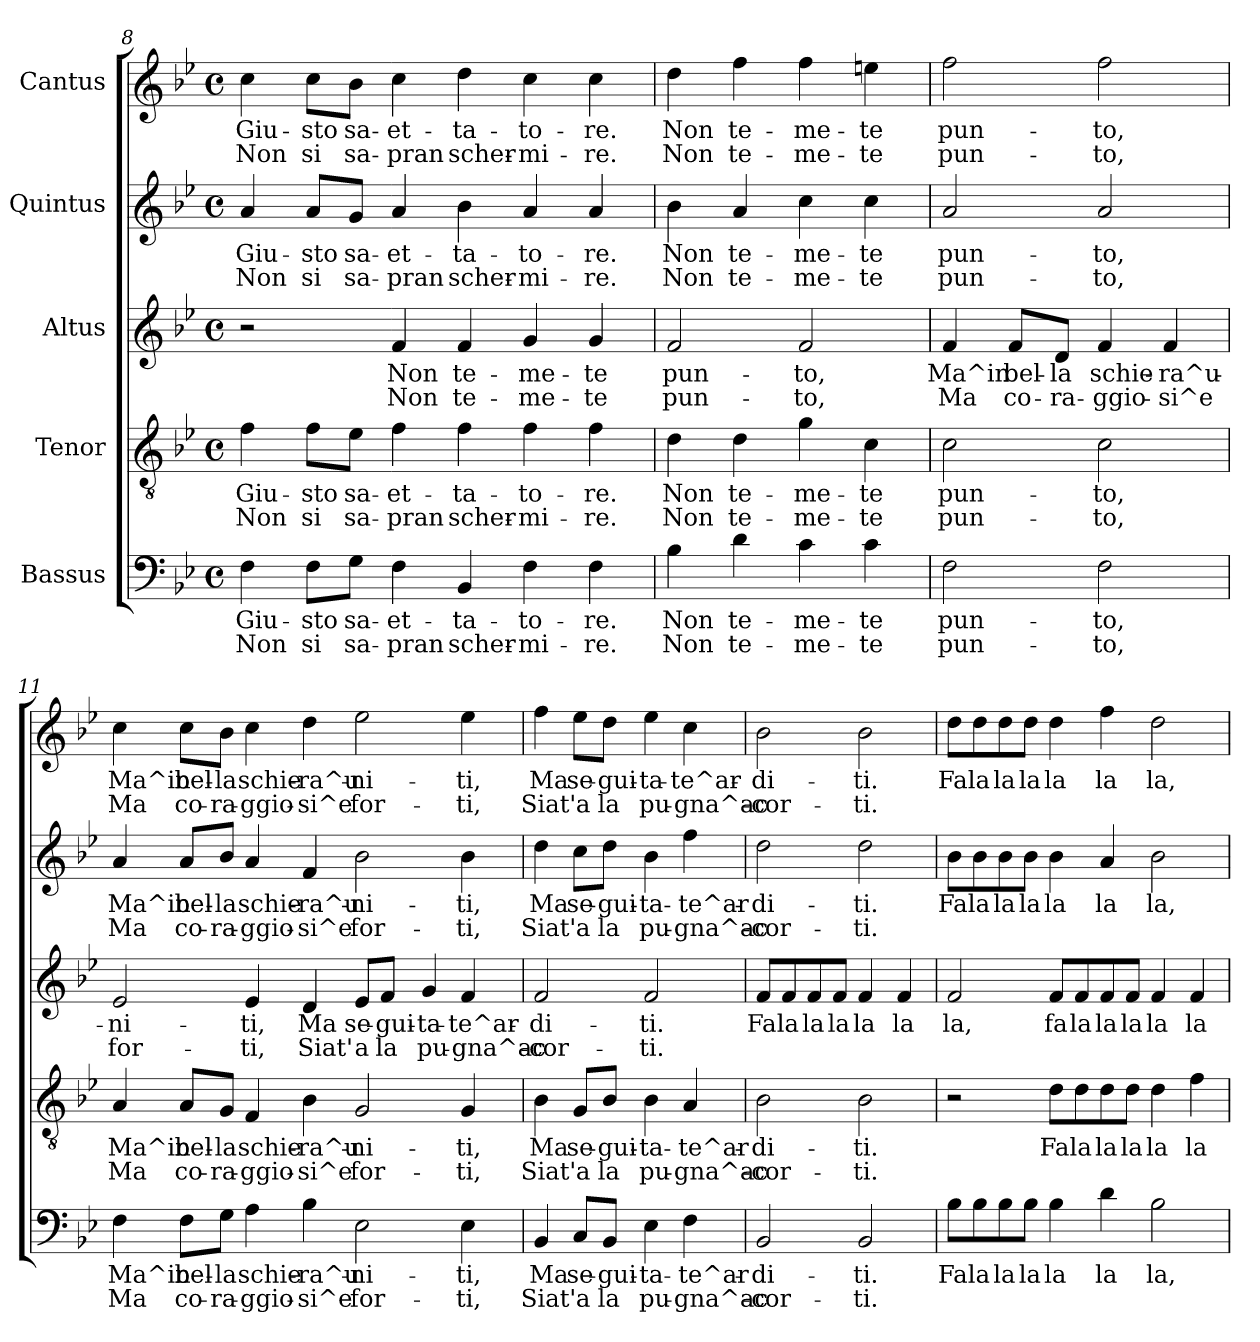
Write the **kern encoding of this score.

**kern	**text	**text	**kern	**text	**text	**kern	**text	**text	**kern	**text	**text	**kern	**text	**text
*part5	*part5	*part5	*part4	*part4	*part4	*part3	*part3	*part3	*part2	*part2	*part2	*part1	*part1	*part1
*staff5	*staff5	*staff5	*staff4	*staff4	*staff4	*staff3	*staff3	*staff3	*staff2	*staff2	*staff2	*staff1	*staff1	*staff1
*I"Bassus	*	*	*I"Tenor	*	*	*I"Altus	*	*	*I"Quintus	*	*	*I"Cantus	*	*
!!LO:LB:g=z
*clefF4	*	*	*clefGv2	*	*	*clefG2	*	*	*clefG2	*	*	*clefG2	*	*
*k[b-e-]	*	*	*k[b-e-]	*	*	*k[b-e-]	*	*	*k[b-e-]	*	*	*k[b-e-]	*	*
*B-:	*	*	*B-:	*	*	*B-:	*	*	*B-:	*	*	*B-:	*	*
*M4/4	*	*	*M4/4	*	*	*M4/4	*	*	*M4/4	*	*	*M4/4	*	*
*met(c)	*	*	*met(c)	*	*	*met(c)	*	*	*met(c)	*	*	*met(c)	*	*
=8	=8	=8	=8	=8	=8	=8	=8	=8	=8	=8	=8	=8	=8	=8
!	!LO:LY:b:cj	!LO:LY:b:cj	!	!LO:LY:b:cj	!LO:LY:b:cj	!	!	!	!	!LO:LY:b:cj	!LO:LY:b:cj	!	!LO:LY:b:cj	!LO:LY:b:cj
4F\	Giu-	-Non	4f\	Giu-	-Non	2r	.	.	4a/	Giu-	-Non	4cc\	Giu-	-Non
!	!LO:LY:b:cj	!LO:LY:b:cj	!	!LO:LY:b:cj	!LO:LY:b:cj	!	!	!	!	!LO:LY:b:cj	!LO:LY:b:cj	!	!LO:LY:b:cj	!LO:LY:b:cj
8F\L	sto	si	8f\L	sto	si	.	.	.	8a/L	sto	si	8cc\L	sto	si
!	!LO:LY:b:cj	!LO:LY:b:cj	!	!LO:LY:b:cj	!LO:LY:b:cj	!	!	!	!	!LO:LY:b:cj	!LO:LY:b:cj	!	!LO:LY:b:cj	!LO:LY:b:cj
8G\J	sa-	-sa-	8e-\J	sa-	-sa-	.	.	.	8g/J	sa-	-sa-	8b-\J	sa-	-sa-
!	!LO:LY:b:cj	!LO:LY:b:cj	!	!LO:LY:b:cj	!LO:LY:b:cj	!	!LO:LY:b:cj	!LO:LY:b:cj	!	!LO:LY:b:cj	!LO:LY:b:cj	!	!LO:LY:b:cj	!LO:LY:b:cj
4F\	-et-	-pran	4f\	-et-	-pran	4f/	Non	Non	4a/	-et-	-pran	4cc\	-et-	-pran
!	!LO:LY:b:cj	!LO:LY:b:cj	!	!LO:LY:b:cj	!LO:LY:b:cj	!	!LO:LY:b:cj	!LO:LY:b:cj	!	!LO:LY:b:cj	!LO:LY:b:cj	!	!LO:LY:b:cj	!LO:LY:b:cj
4BB-/	ta-	-scher-	4f\	ta-	-scher-	4f/	te-	-te-	4b-\	ta-	-scher-	4dd\	ta-	-scher-
!	!LO:LY:b:cj	!LO:LY:b:cj	!	!LO:LY:b:cj	!LO:LY:b:cj	!	!LO:LY:b:cj	!LO:LY:b:cj	!	!LO:LY:b:cj	!LO:LY:b:cj	!	!LO:LY:b:cj	!LO:LY:b:cj
4F\	-to-	-mi-	4f\	-to-	-mi-	4g/	-me-	-me-	4a/	-to-	-mi-	4cc\	-to-	-mi-
!	!LO:LY:b:cj	!LO:LY:b:cj	!	!LO:LY:b:cj	!LO:LY:b:cj	!	!LO:LY:b:cj	!LO:LY:b:cj	!	!LO:LY:b:cj	!LO:LY:b:cj	!	!LO:LY:b:cj	!LO:LY:b:cj
4F\	-re.	re.	4f\	-re.	re.	4g/	-te	te	4a/	-re.	re.	4cc\	-re.	re.
!!LO:PB:g=z
=9	=9	=9	=9	=9	=9	=9	=9	=9	=9	=9	=9	=9	=9	=9
!	!LO:LY:b:cj	!LO:LY:b:cj	!	!LO:LY:b:cj	!LO:LY:b:cj	!	!LO:LY:b:cj	!LO:LY:b:cj	!	!LO:LY:b:cj	!LO:LY:b:cj	!	!LO:LY:b:cj	!LO:LY:b:cj
4B-\	Non	Non	4d\	Non	Non	2f/	pun-	-pun-	4b-\	Non	Non	4dd\	Non	Non
!	!LO:LY:b:cj	!LO:LY:b:cj	!	!LO:LY:b:cj	!LO:LY:b:cj	!	!	!	!	!LO:LY:b:cj	!LO:LY:b:cj	!	!LO:LY:b:cj	!LO:LY:b:cj
4d\	te-	-te-	4d\	te-	-te-	.	.	.	4a/	te-	-te-	4ff\	te-	-te-
!	!LO:LY:b:cj	!LO:LY:b:cj	!	!LO:LY:b:cj	!LO:LY:b:cj	!	!LO:LY:b:cj	!LO:LY:b:cj	!	!LO:LY:b:cj	!LO:LY:b:cj	!	!LO:LY:b:cj	!LO:LY:b:cj
4c\	-me-	-me-	4g\	-me-	-me-	2f/	-to,	to,	4cc\	-me-	-me-	4ff\	-me-	-me-
!	!LO:LY:b:cj	!LO:LY:b:cj	!	!LO:LY:b:cj	!LO:LY:b:cj	!	!	!	!	!LO:LY:b:cj	!LO:LY:b:cj	!	!LO:LY:b:cj	!LO:LY:b:cj
4c\	-te	te	4c\	-te	te	.	.	.	4cc\	-te	te	4een\	-te	te
!!LO:LB:g=z
=10	=10	=10	=10	=10	=10	=10	=10	=10	=10	=10	=10	=10	=10	=10
!	!LO:LY:b:cj	!LO:LY:b:cj	!	!LO:LY:b:cj	!LO:LY:b:cj	!	!LO:LY:b:cj	!LO:LY:b:cj	!	!LO:LY:b:cj	!LO:LY:b:cj	!	!LO:LY:b:cj	!LO:LY:b:cj
2F\	pun-	-pun-	2c\	pun-	-pun-	4f/	Ma^in	Ma	2a/	pun-	-pun-	2ff\	pun-	-pun-
!	!	!	!	!	!	!	!LO:LY:b:cj	!LO:LY:b:cj	!	!	!	!	!	!
.	.	.	.	.	.	8f/L	bel-	-co-	.	.	.	.	.	.
!	!	!	!	!	!	!	!LO:LY:b:cj	!LO:LY:b:cj	!	!	!	!	!	!
.	.	.	.	.	.	8d/J	-la	ra-	.	.	.	.	.	.
!	!LO:LY:b:cj	!LO:LY:b:cj	!	!LO:LY:b:cj	!LO:LY:b:cj	!	!LO:LY:b:cj	!LO:LY:b:cj	!	!LO:LY:b:cj	!LO:LY:b:cj	!	!LO:LY:b:cj	!LO:LY:b:cj
2F\	-to,	to,	2c\	-to,	to,	4f/	-schie-	-ggio-	2a/	-to,	to,	2ff\	-to,	to,
!	!	!	!	!	!	!	!LO:LY:b:cj	!LO:LY:b:cj	!	!	!	!	!	!
.	.	.	.	.	.	4f/	-ra^u-	-si^e	.	.	.	.	.	.
!!LO:LB:g=z
=11	=11	=11	=11	=11	=11	=11	=11	=11	=11	=11	=11	=11	=11	=11
!	!LO:LY:b:cj	!LO:LY:b:cj	!	!LO:LY:b:cj	!LO:LY:b:cj	!	!LO:LY:b:cj	!LO:LY:b:cj	!	!LO:LY:b:cj	!LO:LY:b:cj	!	!LO:LY:b:cj	!LO:LY:b:cj
4F\	Ma^in	Ma	4A/	Ma^in	Ma	2e-/	ni-	-for-	4a/	Ma^in	Ma	4cc\	Ma^in	Ma
!	!LO:LY:b:cj	!LO:LY:b:cj	!	!LO:LY:b:cj	!LO:LY:b:cj	!	!	!	!	!LO:LY:b:cj	!LO:LY:b:cj	!	!LO:LY:b:cj	!LO:LY:b:cj
8F\L	bel-	-co-	8A/L	bel-	-co-	.	.	.	8a/L	bel-	-co-	8cc\L	bel-	-co-
!	!LO:LY:b:cj	!LO:LY:b:cj	!	!LO:LY:b:cj	!LO:LY:b:cj	!	!	!	!	!LO:LY:b:cj	!LO:LY:b:cj	!	!LO:LY:b:cj	!LO:LY:b:cj
8G\J	-la	ra-	8G/J	-la	ra-	.	.	.	8b-/J	-la	ra-	8b-\J	-la	ra-
!	!LO:LY:b:cj	!LO:LY:b:cj	!	!LO:LY:b:cj	!LO:LY:b:cj	!	!LO:LY:b:cj	!LO:LY:b:cj	!	!LO:LY:b:cj	!LO:LY:b:cj	!	!LO:LY:b:cj	!LO:LY:b:cj
4A\	-schie-	-ggio-	4F/	-schie-	-ggio-	4e-/	-ti,	ti,	4a/	-schie-	-ggio-	4cc\	-schie-	-ggio-
!	!LO:LY:a:cj	!LO:LY:a:cj	!	!LO:LY:a:cj	!LO:LY:a:cj	!	!LO:LY:a:cj	!LO:LY:a:cj	!	!LO:LY:a:cj	!LO:LY:a:cj	!	!LO:LY:a:cj	!LO:LY:a:cj
4B-\	-ra^u-	-si^e	4B-\	-ra^u-	-si^e	4d/	Ma	Siat'	4f/	-ra^u-	-si^e	4dd\	-ra^u-	-si^e
!	!LO:LY:a:cj	!LO:LY:a:cj	!	!LO:LY:a:cj	!LO:LY:a:cj	!	!LO:LY:a:cj	!LO:LY:a:cj	!	!LO:LY:a:cj	!LO:LY:a:cj	!	!LO:LY:a:cj	!LO:LY:a:cj
2E-\	ni-	-for-	2G/	ni-	-for-	8e-/L	se-	-a	2b-\	ni-	-for-	2ee-\	ni-	-for-
!	!	!	!	!	!	!	!LO:LY:a:cj	!LO:LY:a:cj	!	!	!	!	!	!
.	.	.	.	.	.	8f/J	gui-	-la	.	.	.	.	.	.
!	!	!	!	!	!	!	!LO:LY:a:cj	!LO:LY:a:cj	!	!	!	!	!	!
.	.	.	.	.	.	4g/	ta-	-pu-	.	.	.	.	.	.
!	!LO:LY:a:cj	!LO:LY:a:cj	!	!LO:LY:a:cj	!LO:LY:a:cj	!	!LO:LY:a:cj	!LO:LY:a:cj	!	!LO:LY:a:cj	!LO:LY:a:cj	!	!LO:LY:a:cj	!LO:LY:a:cj
4E-\	-ti,	ti,	4G/	-ti,	ti,	4f/	-te^ar-	-gna^ac-	4b-\	-ti,	ti,	4ee-\	-ti,	ti,
!!LO:LB:g=z
=12	=12	=12	=12	=12	=12	=12	=12	=12	=12	=12	=12	=12	=12	=12
!	!LO:LY:b:cj	!LO:LY:b:cj	!	!LO:LY:b:cj	!LO:LY:b:cj	!	!LO:LY:b:cj	!LO:LY:b:cj	!	!LO:LY:b:cj	!LO:LY:b:cj	!	!LO:LY:b:cj	!LO:LY:b:cj
4BB-/	Ma	Siat'	4B-\	Ma	Siat'	2f/	-di-	-cor-	4dd\	Ma	Siat'	4ff\	Ma	Siat'
!	!LO:LY:b:cj	!LO:LY:b:cj	!	!LO:LY:b:cj	!LO:LY:b:cj	!	!	!	!	!LO:LY:b:cj	!LO:LY:b:cj	!	!LO:LY:b:cj	!LO:LY:b:cj
8C/L	se-	-a	8G/L	se-	-a	.	.	.	8cc\L	se-	-a	8ee-\L	se-	-a
!	!LO:LY:b:cj	!LO:LY:b:cj	!	!LO:LY:b:cj	!LO:LY:b:cj	!	!	!	!	!LO:LY:b:cj	!LO:LY:b:cj	!	!LO:LY:b:cj	!LO:LY:b:cj
8BB-/J	gui-	-la	8B-/J	gui-	-la	.	.	.	8dd\J	gui-	-la	8dd\J	gui-	-la
!	!LO:LY:b:cj	!LO:LY:b:cj	!	!LO:LY:b:cj	!LO:LY:b:cj	!	!LO:LY:b:cj	!LO:LY:b:cj	!	!LO:LY:b:cj	!LO:LY:b:cj	!	!LO:LY:b:cj	!LO:LY:b:cj
4E-\	ta-	-pu-	4B-\	ta-	-pu-	2f/	-ti.	ti.	4b-\	ta-	-pu-	4ee-\	ta-	-pu-
!	!LO:LY:b:cj	!LO:LY:b:cj	!	!LO:LY:b:cj	!LO:LY:b:cj	!	!	!	!	!LO:LY:b:cj	!LO:LY:b:cj	!	!LO:LY:b:cj	!LO:LY:b:cj
4F\	-te^ar-	-gna^ac-	4A/	-te^ar-	-gna^ac-	.	.	.	4ff\	-te^ar-	-gna^ac-	4cc\	-te^ar-	-gna^ac-
!!LO:LB:g=z
=13	=13	=13	=13	=13	=13	=13	=13	=13	=13	=13	=13	=13	=13	=13
!	!LO:LY:b:cj	!LO:LY:b:cj	!	!LO:LY:b:cj	!LO:LY:b:cj	!	!LO:LY:b:cj	!	!	!LO:LY:b:cj	!LO:LY:b:cj	!	!LO:LY:b:cj	!LO:LY:b:cj
2BB-/	-di-	-cor-	2B-\	-di-	-cor-	8f/L	Fa	.	2dd\	-di-	-cor-	2b-\	-di-	-cor-
!	!	!	!	!	!	!	!LO:LY:b:cj	!	!	!	!	!	!	!
.	.	.	.	.	.	8f/	la	.	.	.	.	.	.	.
!	!	!	!	!	!	!	!LO:LY:b:cj	!	!	!	!	!	!	!
.	.	.	.	.	.	8f/	la	.	.	.	.	.	.	.
!	!	!	!	!	!	!	!LO:LY:b:cj	!	!	!	!	!	!	!
.	.	.	.	.	.	8f/J	la	.	.	.	.	.	.	.
!	!LO:LY:b:cj	!LO:LY:b:cj	!	!LO:LY:b:cj	!LO:LY:b:cj	!	!LO:LY:b:cj	!	!	!LO:LY:b:cj	!LO:LY:b:cj	!	!LO:LY:b:cj	!LO:LY:b:cj
2BB-/	-ti.	ti.	2B-\	-ti.	ti.	4f/	la	.	2dd\	-ti.	ti.	2b-\	-ti.	ti.
!	!	!	!	!	!	!	!LO:LY:b:cj	!	!	!	!	!	!	!
.	.	.	.	.	.	4f/	la	.	.	.	.	.	.	.
!!LO:PB:g=z
=14	=14	=14	=14	=14	=14	=14	=14	=14	=14	=14	=14	=14	=14	=14
!	!LO:LY:b:cj	!	!	!	!	!	!LO:LY:b:cj	!	!	!LO:LY:b:cj	!	!	!LO:LY:b:cj	!
8B-\L	Fa	.	2r	.	.	2f/	la,	.	8b-\L	Fa	.	8dd\L	Fa	.
!	!LO:LY:b:cj	!	!	!	!	!	!	!	!	!LO:LY:b:cj	!	!	!LO:LY:b:cj	!
8B-\	la	.	.	.	.	.	.	.	8b-\	la	.	8dd\	la	.
!	!LO:LY:b:cj	!	!	!	!	!	!	!	!	!LO:LY:b:cj	!	!	!LO:LY:b:cj	!
8B-\	la	.	.	.	.	.	.	.	8b-\	la	.	8dd\	la	.
!	!LO:LY:b:cj	!	!	!	!	!	!	!	!	!LO:LY:b:cj	!	!	!LO:LY:b:cj	!
8B-\J	la	.	.	.	.	.	.	.	8b-\J	la	.	8dd\J	la	.
!	!LO:LY:b:cj	!	!	!LO:LY:b:cj	!	!	!LO:LY:b:cj	!	!	!LO:LY:b:cj	!	!	!LO:LY:b:cj	!
4B-\	la	.	8d\L	Fa	.	8f/L	fa	.	4b-\	la	.	4dd\	la	.
!	!	!	!	!LO:LY:b:cj	!	!	!LO:LY:b:cj	!	!	!	!	!	!	!
.	.	.	8d\	la	.	8f/	la	.	.	.	.	.	.	.
!	!LO:LY:b:cj	!	!	!LO:LY:b:cj	!	!	!LO:LY:b:cj	!	!	!LO:LY:b:cj	!	!	!LO:LY:b:cj	!
4d\	la	.	8d\	la	.	8f/	la	.	4a/	la	.	4ff\	la	.
!	!	!	!	!LO:LY:b:cj	!	!	!LO:LY:b:cj	!	!	!	!	!	!	!
.	.	.	8d\J	la	.	8f/J	la	.	.	.	.	.	.	.
!	!LO:LY:b:cj	!	!	!LO:LY:b:cj	!	!	!LO:LY:b:cj	!	!	!LO:LY:b:cj	!	!	!LO:LY:b:cj	!
2B-\	la,	.	4d\	la	.	4f/	la	.	2b-\	la,	.	2dd\	la,	.
!	!	!	!	!LO:LY:b:cj	!	!	!LO:LY:b:cj	!	!	!	!	!	!	!
.	.	.	4f\	la	.	4f/	la	.	.	.	.	.	.	.
=	=	=	=	=	=	=	=	=	=	=	=	=	=	=
*-	*-	*-	*-	*-	*-	*-	*-	*-	*-	*-	*-	*-	*-	*-
